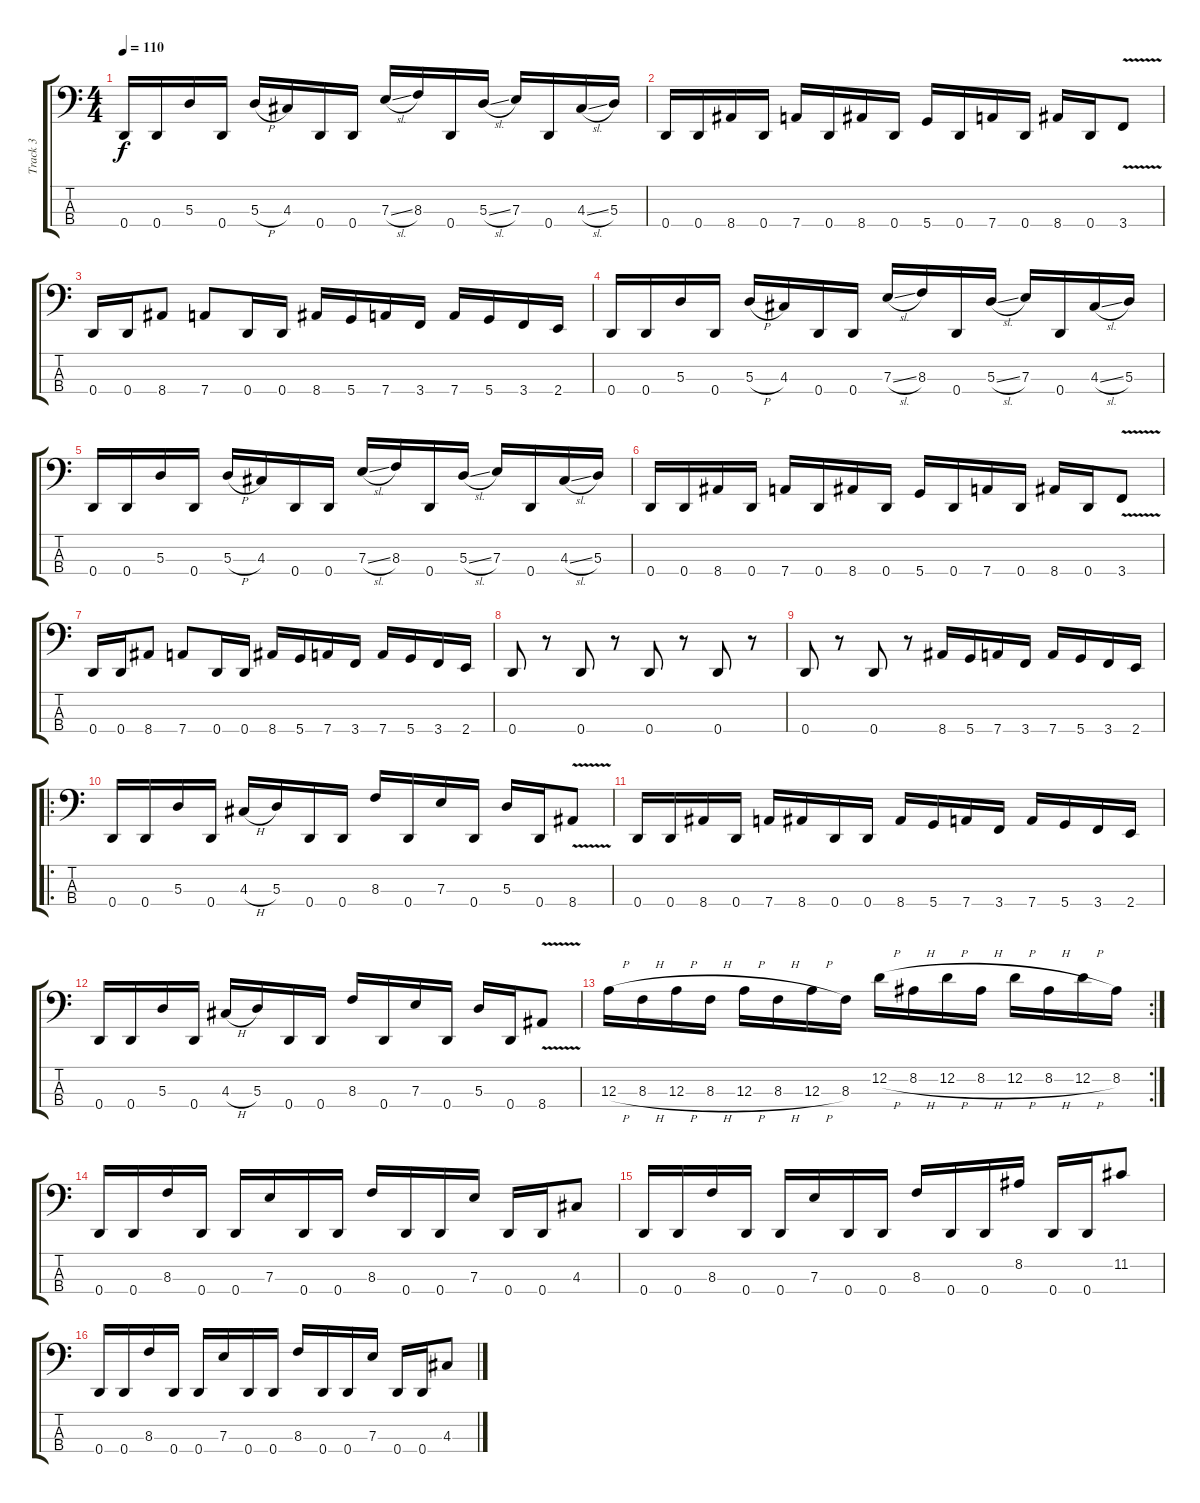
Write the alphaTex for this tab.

\track ("Track 3" "Track 3") {instrument electricbasspick}
\staff {score tabs}
\tuning (G2 D2 A1 D1) {hide}
\ts (4 4)
\tempo 110
\clef f4
\ks c
0.4.16{dy f} 0.4.16 5.3.16 0.4.16 5.3{h}.16 4.3.16 0.4.16 0.4.16 7.3{sl}.16 8.3.16 0.4.16 5.3{sl}.16 7.3.16 0.4.16 4.3{sl}.16 5.3.16 |
0.4.16 0.4.16 8.4.16 0.4.16 7.4.16 0.4.16 8.4.16 0.4.16 5.4.16 0.4.16 7.4.16 0.4.16 8.4.16 0.4.16 3.4{v}.8 |
0.4.16 0.4.16 8.4.8 7.4.8 0.4.16 0.4.16 8.4.16 5.4.16 7.4.16 3.4.16 7.4.16 5.4.16 3.4.16 2.4.16 |
0.4.16 0.4.16 5.3.16 0.4.16 5.3{h}.16 4.3.16 0.4.16 0.4.16 7.3{sl}.16 8.3.16 0.4.16 5.3{sl}.16 7.3.16 0.4.16 4.3{sl}.16 5.3.16 |
0.4.16 0.4.16 5.3.16 0.4.16 5.3{h}.16 4.3.16 0.4.16 0.4.16 7.3{sl}.16 8.3.16 0.4.16 5.3{sl}.16 7.3.16 0.4.16 4.3{sl}.16 5.3.16 |
0.4.16 0.4.16 8.4.16 0.4.16 7.4.16 0.4.16 8.4.16 0.4.16 5.4.16 0.4.16 7.4.16 0.4.16 8.4.16 0.4.16 3.4{v}.8 |
0.4.16 0.4.16 8.4.8 7.4.8 0.4.16 0.4.16 8.4.16 5.4.16 7.4.16 3.4.16 7.4.16 5.4.16 3.4.16 2.4.16 |
0.4.8 r.8 0.4.8 r.8 0.4.8 r.8 0.4.8 r.8 |
0.4.8 r.8 0.4.8 r.8 8.4.16 5.4.16 7.4.16 3.4.16 7.4.16 5.4.16 3.4.16 2.4.16 |
\ro
0.4.16 0.4.16 5.3.16 0.4.16 4.3{h}.16 5.3.16 0.4.16 0.4.16 8.3.16 0.4.16 7.3.16 0.4.16 5.3.16 0.4.16 8.4{v}.8 |
0.4.16 0.4.16 8.4.16 0.4.16 7.4.16 8.4.16 0.4.16 0.4.16 8.4.16 5.4.16 7.4.16 3.4.16 7.4.16 5.4.16 3.4.16 2.4.16 |
0.4.16 0.4.16 5.3.16 0.4.16 4.3{h}.16 5.3.16 0.4.16 0.4.16 8.3.16 0.4.16 7.3.16 0.4.16 5.3.16 0.4.16 8.4{v}.8 |
\rc 2
12.3{h}.16 8.3{h}.16 12.3{h}.16 8.3{h}.16 12.3{h}.16 8.3{h}.16 12.3{h}.16 8.3.16 12.2{h}.16 8.2{h}.16 12.2{h}.16 8.2{h}.16 12.2{h}.16 8.2{h}.16 12.2{h}.16 8.2.16 |
0.4.16 0.4.16 8.3.16 0.4.16 0.4.16 7.3.16 0.4.16 0.4.16 8.3.16 0.4.16 0.4.16 7.3.16 0.4.16 0.4.16 4.3.8 |
0.4.16 0.4.16 8.3.16 0.4.16 0.4.16 7.3.16 0.4.16 0.4.16 8.3.16 0.4.16 0.4.16 8.2.16 0.4.16 0.4.16 11.2.8 |
0.4.16 0.4.16 8.3.16 0.4.16 0.4.16 7.3.16 0.4.16 0.4.16 8.3.16 0.4.16 0.4.16 7.3.16 0.4.16 0.4.16 4.3.8
